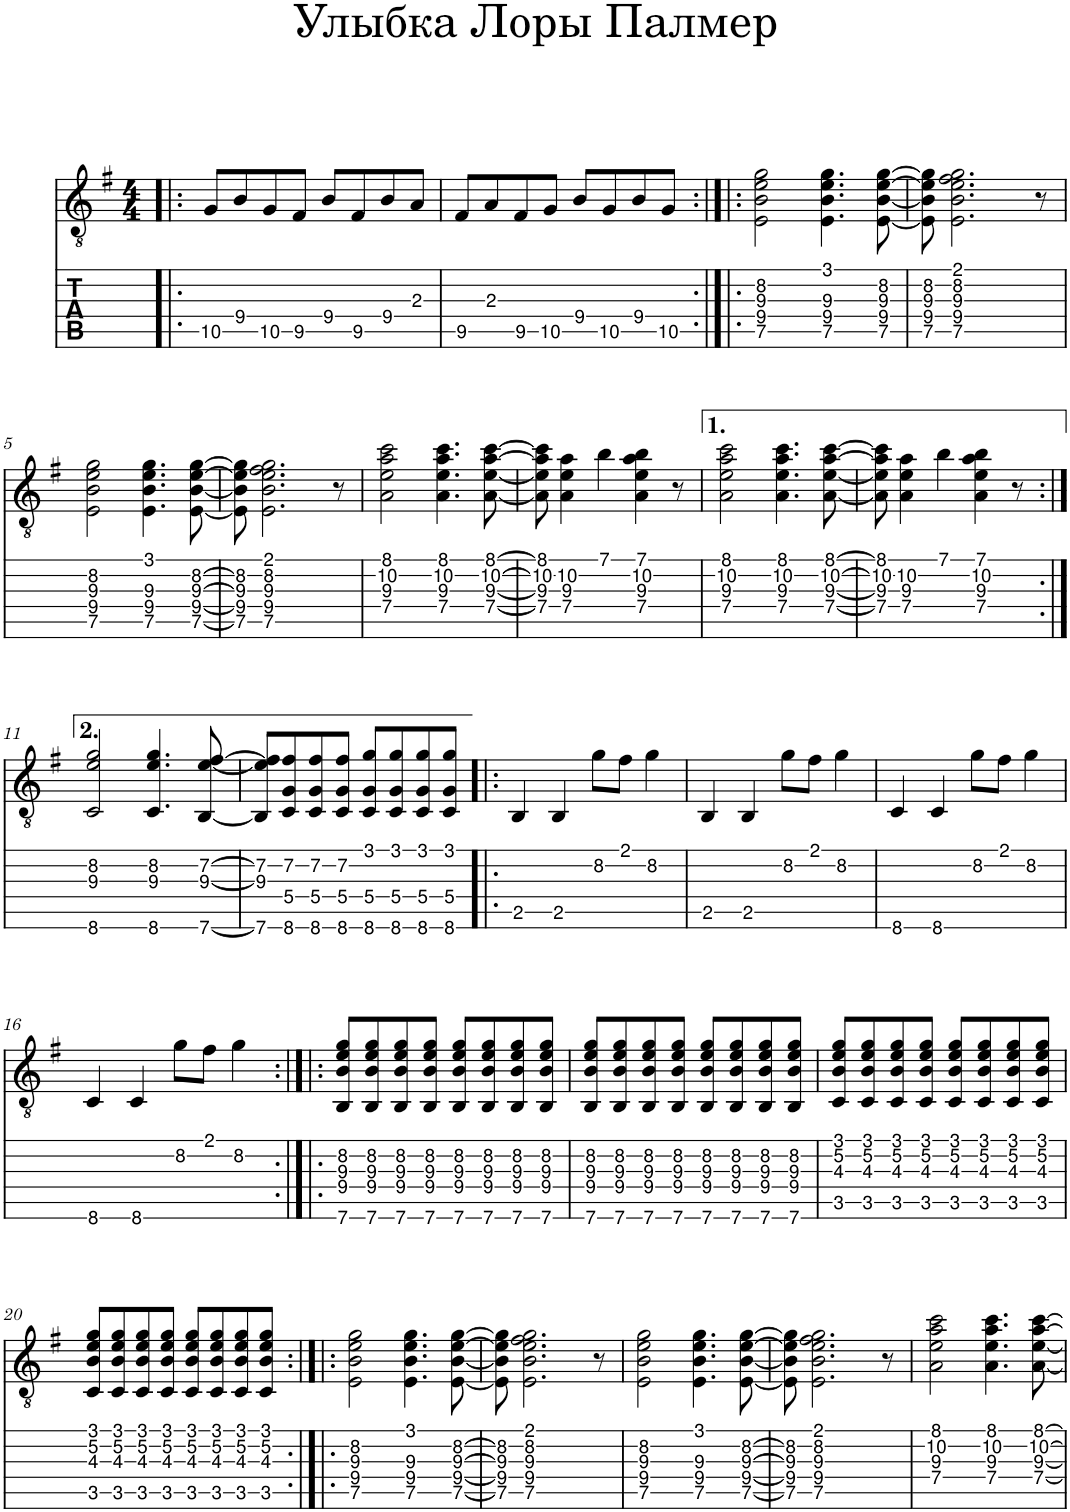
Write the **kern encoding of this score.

**kern	**kern
*part1	*part1
*staff2	*staff1
*I"Guitar	*
*I'Guit.	*
*stria6	*
*	*clefGv2
*k[f#]	*k[f#]
*M4/4	*M4/4
=1!|:	=1!|:
8GL	8G/L
8BJ	8B/
8GL	8G/
8F#J	8F#/J
8BL	8B/L
8F#J	8F#/
8BL	8B/
8AJ	8A/J
=2	=2
8F#L	8F#/L
8AJ	8A/
8F#L	8F#/
8GJ	8G/J
8BL	8B/L
8GJ	8G/
8BL	8B/
8GJ	8G/J
=3:|!|:	=3:|!|:
2E 2B 2e 2g	2E\ 2B\ 2e\ 2g\
4.E 4.B 4.e 4.g	4.E\ 4.B\ 4.e\ 4.g\
8E 8B 8e 8g	[8E\ [8B\ [8e\ [8g\
=4	=4
8E 8B 8e 8g	8E\] 8B\] 8e\] 8g\]
2.E 2.B 2.e 2.g 2.f#	2.E\ 2.B\ 2.e\ 2.f#\ 2.g\
8r	8r
!!LO:LB:g=z
=5	=5
2E 2B 2e 2g	2E\ 2B\ 2e\ 2g\
4.E 4.B 4.e 4.g	4.E\ 4.B\ 4.e\ 4.g\
[8E [8B [8e [8g	[8E\ [8B\ [8e\ [8g\
=6	=6
8E] 8B] 8e] 8g]	8E\] 8B\] 8e\] 8g\]
2.E 2.B 2.e 2.g 2.f#	2.E\ 2.B\ 2.e\ 2.f#\ 2.g\
8r	8r
=7	=7
2A 2e 2a 2cc	2A\ 2e\ 2a\ 2cc\
4.A 4.e 4.a 4.cc	4.A\ 4.e\ 4.a\ 4.cc\
[8A [8e [8a [8cc	[8A\ [8e\ [8a\ [8cc\
=8	=8
8A] 8e] 8a] 8cc]	8A\] 8e\] 8a\] 8cc\]
4A 4e 4a	4A\ 4e\ 4a\
4b	4b\
4A 4e 4a 4b	4A\ 4e\ 4a\ 4b\
8r	8r
=9	=9
2A 2e 2a 2cc	2A\ 2e\ 2a\ 2cc\
4.A 4.e 4.a 4.cc	4.A\ 4.e\ 4.a\ 4.cc\
[8A [8e [8a [8cc	[8A\ [8e\ [8a\ [8cc\
=10	=10
8A] 8e] 8a] 8cc]	8A\] 8e\] 8a\] 8cc\]
4A 4e 4a	4A\ 4e\ 4a\
4b	4b\
4A 4e 4a 4b	4A\ 4e\ 4a\ 4b\
8r	8r
!!LO:LB:g=z
=11:|!	=11:|!
2C 2e 2g	2C/ 2e/ 2g/
4.C 4.e 4.g	4.C/ 4.e/ 4.g/
[8BB [8e [8f#	[8BB/ [8e/ [8f#/
=12	=12
8BB]\ 8e]\ 8f#]\L	8BB/] 8e/] 8f#/]L
8C\ 8G\ 8f#\J	8C/ 8G/ 8f#/
8C\ 8G\ 8f#\L	8C/ 8G/ 8f#/
8C\ 8G\ 8f#\J	8C/ 8G/ 8f#/J
8C\ 8G\ 8g\L	8C/ 8G/ 8g/L
8C\ 8G\ 8g\J	8C/ 8G/ 8g/
8C\ 8G\ 8g\L	8C/ 8G/ 8g/
8C\ 8G\ 8g\J	8C/ 8G/ 8g/J
=13!|:	=13!|:
4BB	4BB/
4BB	4BB/
8gL	8g\L
8f#J	8f#\J
4g	4g\
=14	=14
4BB	4BB/
4BB	4BB/
8gL	8g\L
8f#J	8f#\J
4g	4g\
=15	=15
4C	4C/
4C	4C/
8gL	8g\L
8f#J	8f#\J
4g	4g\
!!LO:LB:g=z
=16	=16
4C	4C/
4C	4C/
8gL	8g\L
8f#J	8f#\J
4g	4g\
=17:|!|:	=17:|!|:
8BB\ 8B\ 8e\ 8g\L	8BB/ 8B/ 8e/ 8g/L
8BB\ 8B\ 8e\ 8g\J	8BB/ 8B/ 8e/ 8g/
8BB\ 8B\ 8e\ 8g\L	8BB/ 8B/ 8e/ 8g/
8BB\ 8B\ 8e\ 8g\J	8BB/ 8B/ 8e/ 8g/J
8BB\ 8B\ 8e\ 8g\L	8BB/ 8B/ 8e/ 8g/L
8BB\ 8B\ 8e\ 8g\J	8BB/ 8B/ 8e/ 8g/
8BB\ 8B\ 8e\ 8g\L	8BB/ 8B/ 8e/ 8g/
8BB\ 8B\ 8e\ 8g\J	8BB/ 8B/ 8e/ 8g/J
=18	=18
8BB\ 8B\ 8e\ 8g\L	8BB/ 8B/ 8e/ 8g/L
8BB\ 8B\ 8e\ 8g\J	8BB/ 8B/ 8e/ 8g/
8BB\ 8B\ 8e\ 8g\L	8BB/ 8B/ 8e/ 8g/
8BB\ 8B\ 8e\ 8g\J	8BB/ 8B/ 8e/ 8g/J
8BB\ 8B\ 8e\ 8g\L	8BB/ 8B/ 8e/ 8g/L
8BB\ 8B\ 8e\ 8g\J	8BB/ 8B/ 8e/ 8g/
8BB\ 8B\ 8e\ 8g\L	8BB/ 8B/ 8e/ 8g/
8BB\ 8B\ 8e\ 8g\J	8BB/ 8B/ 8e/ 8g/J
=19	=19
8C\ 8B\ 8e\ 8g\L	8C/ 8B/ 8e/ 8g/L
8C\ 8B\ 8e\ 8g\J	8C/ 8B/ 8e/ 8g/
8C\ 8B\ 8e\ 8g\L	8C/ 8B/ 8e/ 8g/
8C\ 8B\ 8e\ 8g\J	8C/ 8B/ 8e/ 8g/J
8C\ 8B\ 8e\ 8g\L	8C/ 8B/ 8e/ 8g/L
8C\ 8B\ 8e\ 8g\J	8C/ 8B/ 8e/ 8g/
8C\ 8B\ 8e\ 8g\L	8C/ 8B/ 8e/ 8g/
8C\ 8B\ 8e\ 8g\J	8C/ 8B/ 8e/ 8g/J
!!LO:LB:g=z
=20	=20
8C\ 8B\ 8e\ 8g\L	8C/ 8B/ 8e/ 8g/L
8C\ 8B\ 8e\ 8g\J	8C/ 8B/ 8e/ 8g/
8C\ 8B\ 8e\ 8g\L	8C/ 8B/ 8e/ 8g/
8C\ 8B\ 8e\ 8g\J	8C/ 8B/ 8e/ 8g/J
8C\ 8B\ 8e\ 8g\L	8C/ 8B/ 8e/ 8g/L
8C\ 8B\ 8e\ 8g\J	8C/ 8B/ 8e/ 8g/
8C\ 8B\ 8e\ 8g\L	8C/ 8B/ 8e/ 8g/
8C\ 8B\ 8e\ 8g\J	8C/ 8B/ 8e/ 8g/J
=21:|!|:	=21:|!|:
2E 2B 2e 2g	2E\ 2B\ 2e\ 2g\
4.E 4.B 4.e 4.g	4.E\ 4.B\ 4.e\ 4.g\
[8E [8B [8e [8g	[8E\ [8B\ [8e\ [8g\
=22	=22
8E] 8B] 8e] 8g]	8E\] 8B\] 8e\] 8g\]
2.E 2.B 2.e 2.g 2.f#	2.E\ 2.B\ 2.e\ 2.f#\ 2.g\
8r	8r
=23	=23
2E 2B 2e 2g	2E\ 2B\ 2e\ 2g\
4.E 4.B 4.e 4.g	4.E\ 4.B\ 4.e\ 4.g\
[8E [8B [8e [8g	[8E\ [8B\ [8e\ [8g\
=24	=24
8E] 8B] 8e] 8g]	8E\] 8B\] 8e\] 8g\]
2.E 2.B 2.e 2.g 2.f#	2.E\ 2.B\ 2.e\ 2.f#\ 2.g\
8r	8r
=25	=25
2A 2e 2a 2cc	2A\ 2e\ 2a\ 2cc\
4.A 4.e 4.a 4.cc	4.A\ 4.e\ 4.a\ 4.cc\
[8A [8e [8a [8cc	[8A\ [8e\ [8a\ [8cc\
=	=
*-	*-
